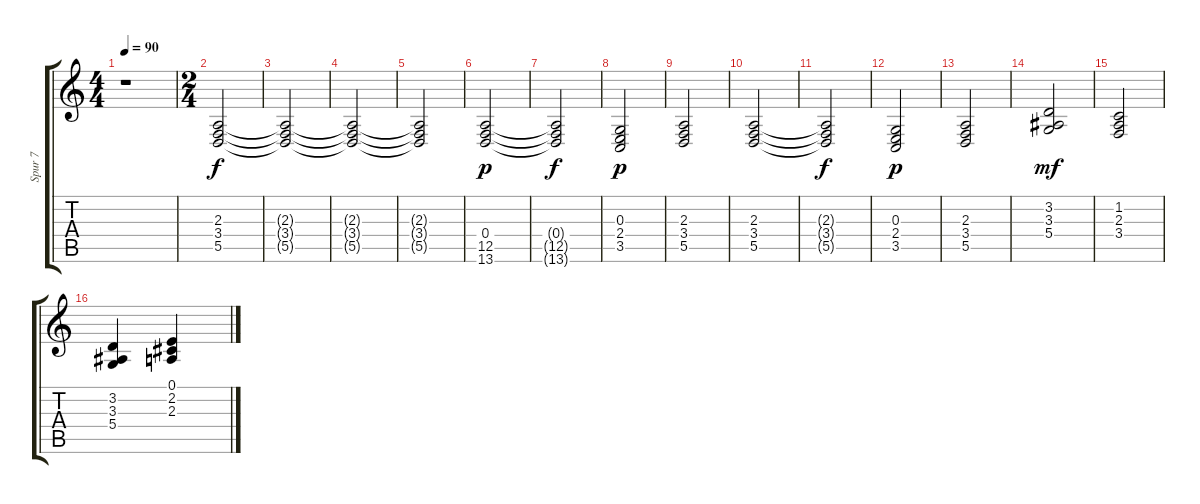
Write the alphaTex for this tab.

\track ("Spur 7" "Spur 7") {instrument pad2warm}
\staff {score tabs}
\tuning (E4 B3 G3 D3 A2 E2) {hide}
\ts (4 4)
\tempo 90
\clef g2
\ks c
r.1{dy f instrument pad2warm} |
\ts (2 4)
(2.3 3.4 5.5).2 |
(2.3{t} 3.4{t} 5.5{t}).2 |
(2.3{t} 3.4{t} 5.5{t}).2 |
(2.3{t} 3.4{t} 5.5{t}).2 |
(0.4 12.5 13.6).2{dy p} |
(0.4{t} 12.5{t} 13.6{t}).2{dy f} |
(0.3 2.4 3.5).2{dy p} |
(2.3 3.4 5.5).2 |
(2.3 3.4 5.5).2 |
(2.3{t} 3.4{t} 5.5{t}).2{dy f} |
(0.3 2.4 3.5).2{dy p} |
(2.3 3.4 5.5).2 |
(3.2 3.3 5.4).2{dy mf} |
(1.2 2.3 3.4).2 |
(3.2 3.3 5.4).4 (0.1 2.2 2.3).4
